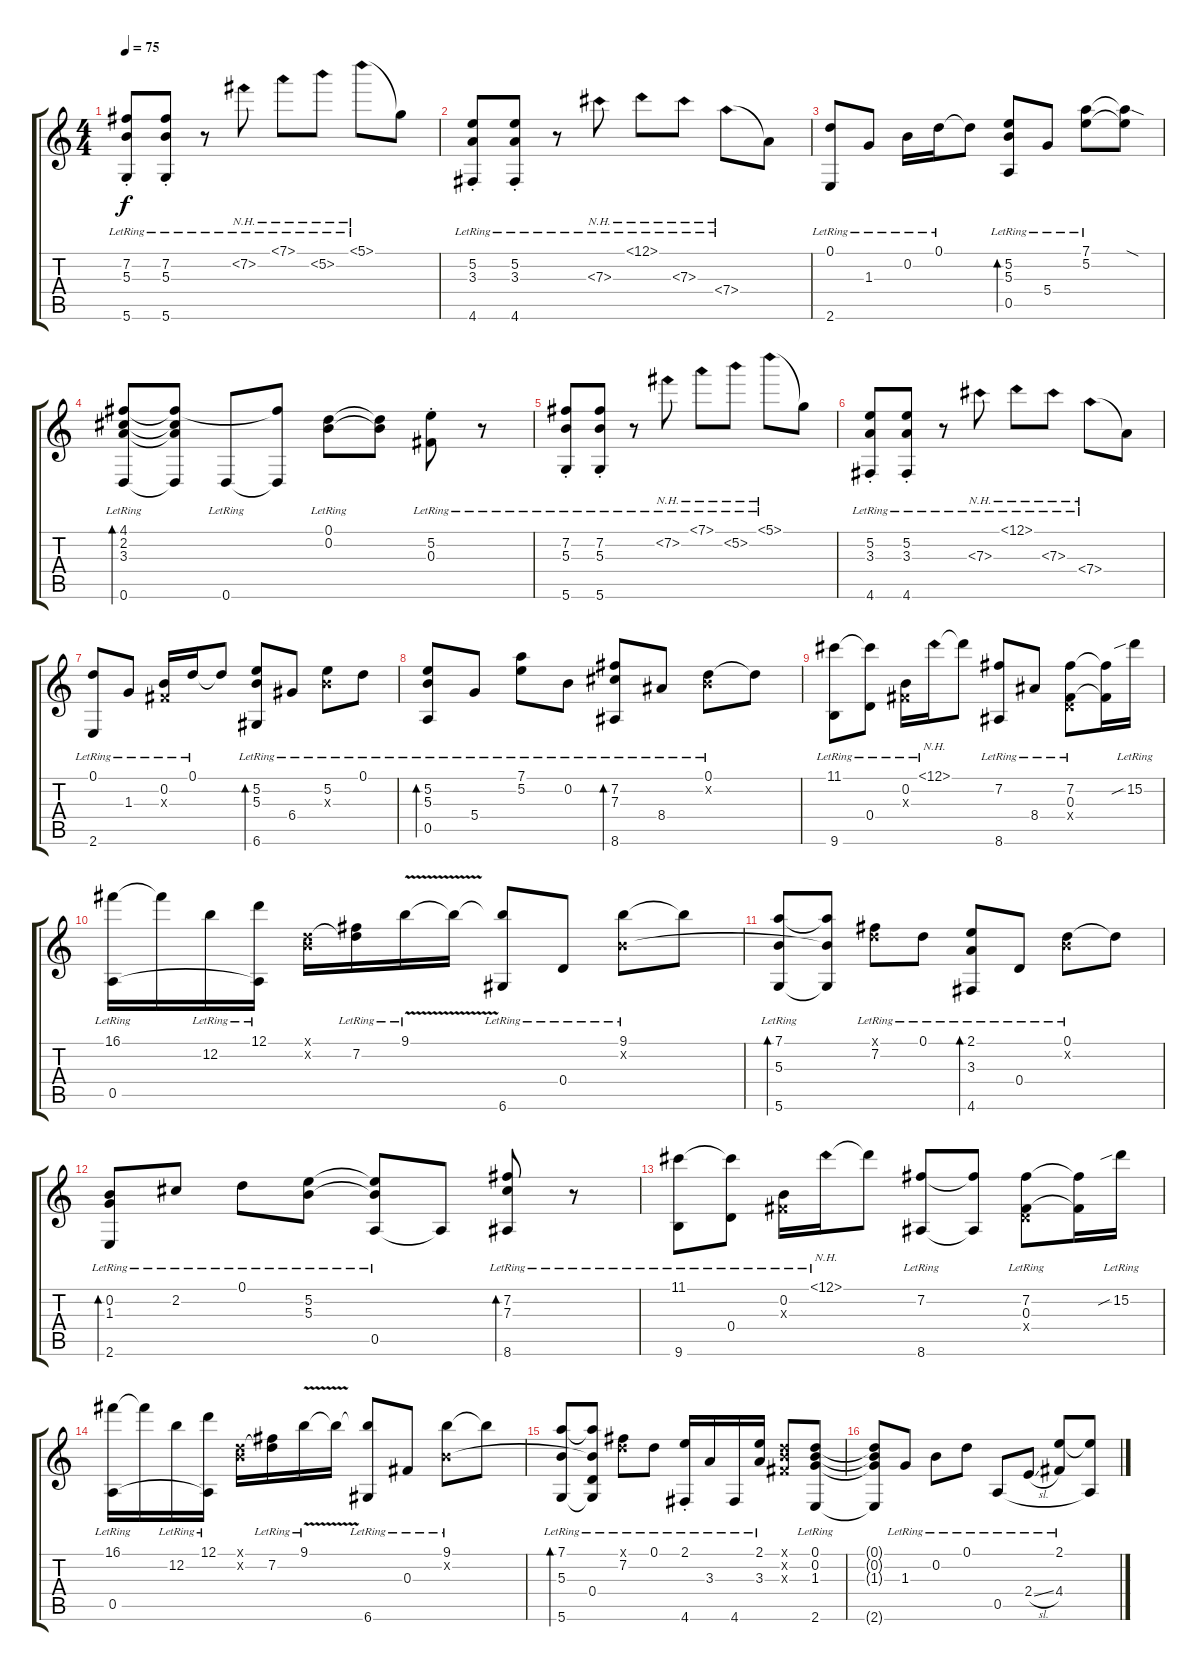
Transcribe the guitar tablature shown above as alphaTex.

\track "" {instrument acousticguitarsteel}
\staff {score tabs}
\tuning (D4 B3 Gb3 D3 A2 D2) {hide}
\ts (4 4)
\tempo 75
\clef g2
\ks c
(7.2{st lr} 5.3{st lr} 5.6{st lr}).8{dy f} (7.2{st lr} 5.3{st lr} 5.6{st lr}).8 r.8 7.2{nh lr}.8 7.1{nh lr}.8 5.2{nh lr}.8 5.1{nh lr}.8 5.1{t}.8 |
(5.2{st lr} 3.3{st lr} 4.6{st lr}).8 (5.2{st lr} 3.3{st lr} 4.6{st lr}).8 r.8 7.3{nh lr}.8 12.1{nh lr}.8 7.3{nh lr}.8 7.4{nh lr}.8 7.4{t}.8 |
(0.1{lr} 2.6{lr}).8 1.3{lr}.8 0.2{lr}.16 0.1{lr}.16 0.1{t}.8 (5.2{lr} 5.3{lr} 0.5{lr}).8{bd 60} 5.4{lr}.8 (7.1{lr} 5.2{lr}).8 (7.1{sod t} 5.2{t}).8 |
(4.1{lr} 2.2{lr} 3.3{lr} 0.6{lr}).8{bd 60} (4.1{t} 2.2{t} 3.3{t} 0.6{t}).8 0.6{lr}.8 (4.1{t} 0.6{t}).8 (0.1{lr} 0.2{lr}).8 (0.1{t} 0.2{t}).8 (5.2{lr} 0.3{st lr}).8 r.8 |
(7.2{st lr} 5.3{st lr} 5.6{st lr}).8 (7.2{st lr} 5.3{st lr} 5.6{st lr}).8 r.8 7.2{nh lr}.8 7.1{nh lr}.8 5.2{nh lr}.8 5.1{nh lr}.8 5.1{t}.8 |
(5.2{st lr} 3.3{st lr} 4.6{st lr}).8 (5.2{st lr} 3.3{st lr} 4.6{st lr}).8 r.8 7.3{nh lr}.8 12.1{nh lr}.8 7.3{nh lr}.8 7.4{nh lr}.8 7.4{t}.8 |
(0.1{lr} 2.6{lr}).8 1.3{lr}.8 (0.2{lr} 0.3{x}).16 0.1{lr}.16 0.1{t}.8 (5.2{lr} 5.3{lr} 6.6{lr}).8{bd 60} 6.4{lr}.8 (5.2{lr} 5.3{x}).8 0.1{lr}.8 |
(5.2{lr} 5.3{lr} 0.5{lr}).8{bd 60} 5.4{lr}.8 (7.1{lr} 5.2{lr}).8 0.2{lr}.8 (7.2{lr} 7.3{lr} 8.6{lr}).8{bd 60} 8.4{lr}.8 (0.1{lr} 0.2{x}).8 0.1{t}.8 |
(11.1{lr} 9.6{lr}).8 (11.1{t} 0.4{lr}).8 (0.2{lr} 0.3{x}).16 12.1{nh lr}.16 12.1{t}.8 (7.2{lr} 8.6{lr}).8 8.4{lr}.8 (7.2{lr} 0.3{lr} 0.4{x}).8 (7.2{t} 0.3{t}).16 15.2{sib lr}.16 |
(16.1{lr} 0.5{lr}).16 16.1{t}.16 12.2{lr}.16 (12.1{lr} 0.5{t}).16 (0.1{x} 0.2{x}).16 (0.1{t} 7.2{lr}).16 9.1{v lr}.16 9.1{t}.16 (9.1{t} 6.6{lr}).8 0.4{lr}.8 (9.1{lr} 0.2{x}).8 9.1{t}.8 |
(7.1{lr} 5.3{lr} 5.6{lr}).8{bd 60} (7.1{t} 0.2{t} 5.6{t}).8 (0.1{x} 7.2{lr}).8 0.1{lr}.8 (2.1{lr} 3.3{lr} 4.6{lr}).8{bd 60} 0.4{lr}.8 (0.1{lr} 0.2{x}).8 0.1{t}.8 |
(0.2{lr} 1.3{lr} 2.6{lr}).8{bd 60} 2.2{lr}.8 0.1{lr}.8 (5.2{lr} 5.3{lr}).8 (5.2{t} 5.3{t} 0.5{lr}).8 0.5{t}.8 (7.2{lr} 7.3{lr} 8.6{lr}).8{bd 60} r.8 |
(11.1{lr} 9.6{lr}).8 (11.1{t} 0.4{lr}).8 (0.2{lr} 0.3{x}).16 12.1{nh lr}.16 12.1{t}.8 (7.2{lr} 8.6{lr}).8 (7.2{t} 8.6{t}).8 (7.2{lr} 0.3{lr} 0.4{x}).8 (7.2{t} 0.3{t}).16 15.2{sib lr}.16 |
(16.1{lr} 0.5{lr}).16 16.1{t}.16 12.2{lr}.16 (12.1{lr} 0.5{t}).16 (0.1{x} 0.2{x}).16 (0.1{t} 7.2{lr}).16 9.1{v lr}.16 9.1{t}.16 (9.1{t} 6.6{lr}).8 0.3{lr}.8 (9.1{lr} 0.2{x}).8 9.1{t}.8 |
(7.1{lr} 5.3{lr} 5.6{lr}).8{bd 60} (7.1{t} 0.2{t} 0.4{lr} 5.6{t}).8 (0.1{x} 7.2{lr}).8 0.1{lr}.8 (2.1{st lr} 4.6{st lr}).16 3.3{lr}.16 4.6{lr}.16 (2.1{lr} 3.3{lr}).16 (0.1{x} 0.2{x} 0.3{x}).8 (0.1{lr} 0.2{lr} 1.3{lr} 2.6{lr}).8 |
(0.1{t} 0.2{t} 1.3{t} 2.6{t}).8 1.3{lr}.8 0.2{lr}.8 0.1{lr}.8 0.5{lr}.8 2.4{sl lr}.8 (2.1{lr} 4.4{lr}).8 (2.1{t} 0.5{t}).8
